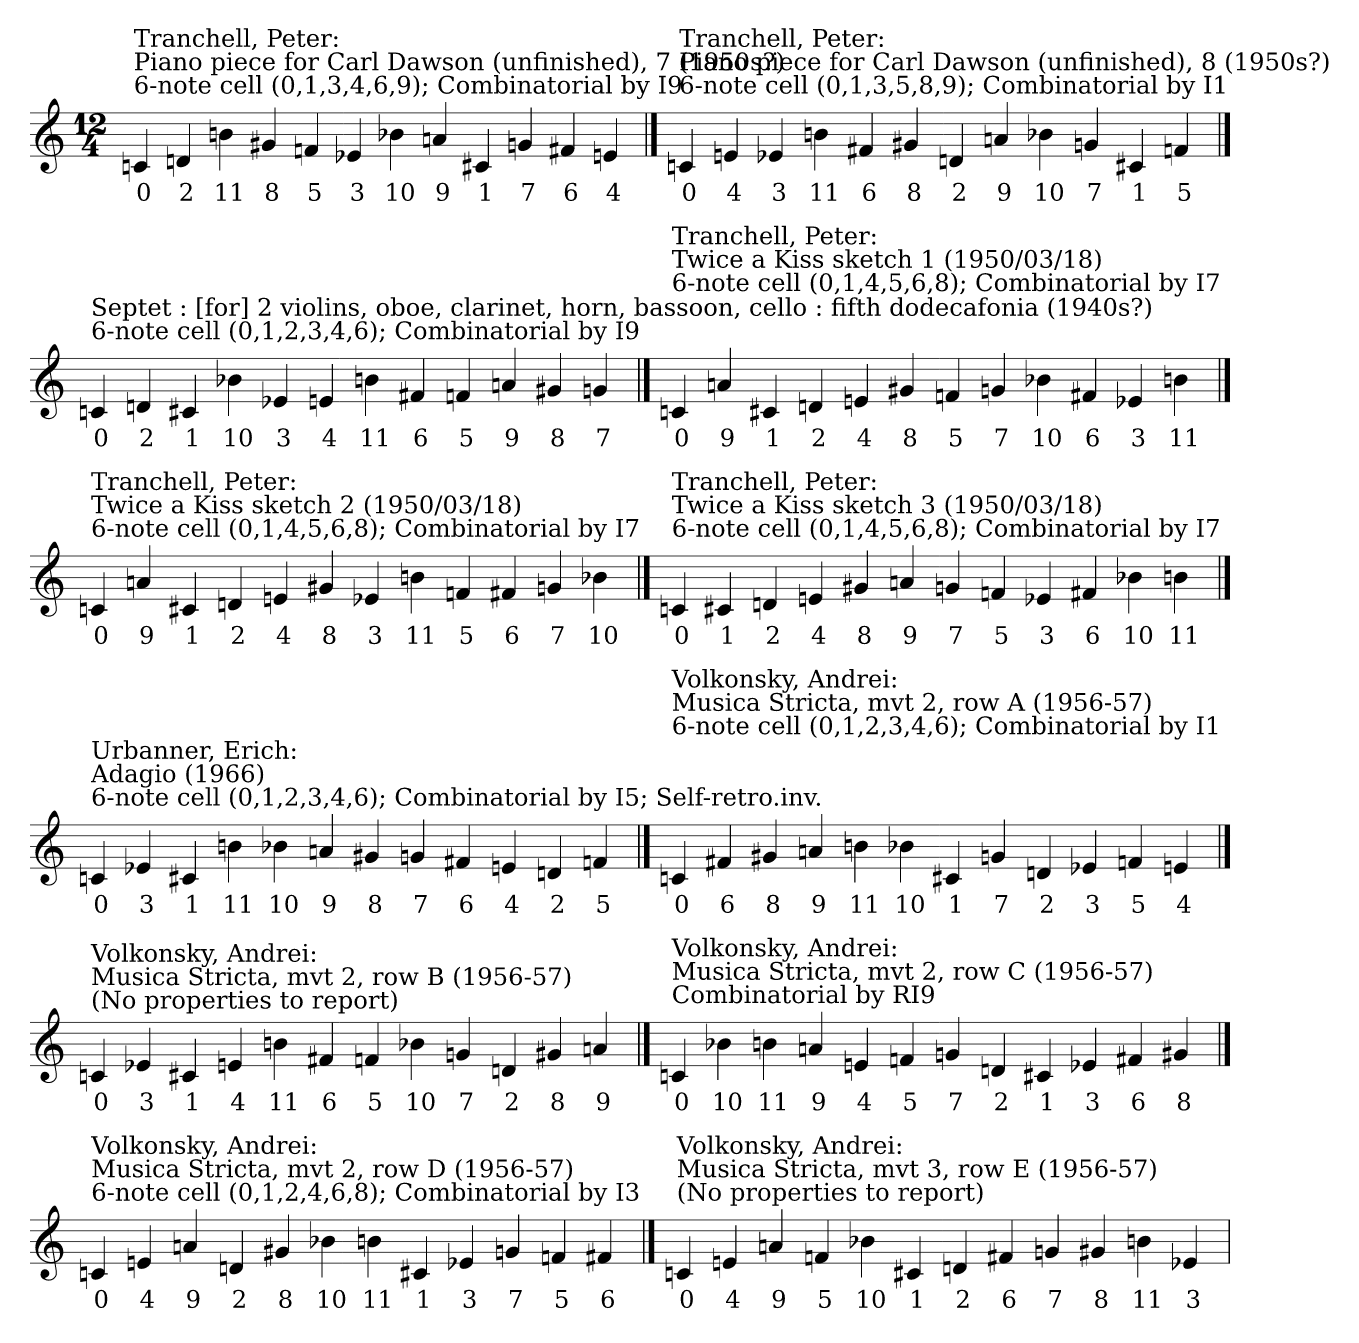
**kern	**text
*part1	*part1
*staff1	*staff1
!!LO:LB:g=z
*M12/4	*
==1489	==1489
!LO:TX:t=Tranchell, Peter&colon; \nPiano piece for Carl Dawson (unfinished), 7 (1950s?)\n6-note cell (0,1,3,4,6,9); Combinatorial by I9	!
4cn	0
4dn	2
4bn	11
4g#X	8
4fn	5
4e-X	3
4b-X	10
4an	9
4c#X	1
4gn	7
4f#X	6
4en	4
!!LO:LB:g=z
==1490	==1490
!LO:TX:t=Tranchell, Peter&colon; \nPiano piece for Carl Dawson (unfinished), 8 (1950s?)\n6-note cell (0,1,3,5,8,9); Combinatorial by I1	!
4cn	0
4en	4
4e-X	3
4bn	11
4f#X	6
4g#X	8
4dn	2
4an	9
4b-X	10
4gn	7
4c#X	1
4fn	5
!!LO:LB:g=z
==1491	==1491
!LO:TX:t=Tranchell, Peter&colon; \nSeptet &colon; [for] 2 violins, oboe, clarinet, horn, bassoon, cello &colon; fifth dodecafonia (1940s?)\n6-note cell (0,1,2,3,4,6); Combinatorial by I9	!
4cn	0
4dn	2
4c#X	1
4b-X	10
4e-X	3
4en	4
4bn	11
4f#X	6
4fn	5
4an	9
4g#X	8
4gn	7
!!LO:LB:g=z
==1492	==1492
!LO:TX:t=Tranchell, Peter&colon; \nTwice a Kiss sketch 1 (1950/03/18)\n6-note cell (0,1,4,5,6,8); Combinatorial by I7	!
4cn	0
4an	9
4c#X	1
4dn	2
4en	4
4g#X	8
4fn	5
4gn	7
4b-X	10
4f#X	6
4e-X	3
4bn	11
!!LO:LB:g=z
==1493	==1493
!LO:TX:t=Tranchell, Peter&colon; \nTwice a Kiss sketch 2 (1950/03/18)\n6-note cell (0,1,4,5,6,8); Combinatorial by I7	!
4cn	0
4an	9
4c#X	1
4dn	2
4en	4
4g#X	8
4e-X	3
4bn	11
4fn	5
4f#X	6
4gn	7
4b-X	10
!!LO:LB:g=z
==1494	==1494
!LO:TX:t=Tranchell, Peter&colon; \nTwice a Kiss sketch 3 (1950/03/18)\n6-note cell (0,1,4,5,6,8); Combinatorial by I7	!
4cn	0
4c#X	1
4dn	2
4en	4
4g#X	8
4an	9
4gn	7
4fn	5
4e-X	3
4f#X	6
4b-X	10
4bn	11
!!LO:LB:g=z
==1495	==1495
!LO:TX:t=Urbanner, Erich&colon; \nAdagio (1966)\n6-note cell (0,1,2,3,4,6); Combinatorial by I5; Self-retro.inv.	!
4cn	0
4e-X	3
4c#X	1
4bn	11
4b-X	10
4an	9
4g#X	8
4gn	7
4f#X	6
4en	4
4dn	2
4fn	5
!!LO:LB:g=z
==1496	==1496
!LO:TX:t=Volkonsky, Andrei&colon; \nMusica Stricta, mvt 2, row A (1956-57)\n6-note cell (0,1,2,3,4,6); Combinatorial by I1	!
4cn	0
4f#X	6
4g#X	8
4an	9
4bn	11
4b-X	10
4c#X	1
4gn	7
4dn	2
4e-X	3
4fn	5
4en	4
!!LO:LB:g=z
==1497	==1497
!LO:TX:t=Volkonsky, Andrei&colon; \nMusica Stricta, mvt 2, row B (1956-57)\n(No properties to report)	!
4cn	0
4e-X	3
4c#X	1
4en	4
4bn	11
4f#X	6
4fn	5
4b-X	10
4gn	7
4dn	2
4g#X	8
4an	9
!!LO:LB:g=z
==1498	==1498
!LO:TX:t=Volkonsky, Andrei&colon; \nMusica Stricta, mvt 2, row C (1956-57)\nCombinatorial by RI9	!
4cn	0
4b-X	10
4bn	11
4an	9
4en	4
4fn	5
4gn	7
4dn	2
4c#X	1
4e-X	3
4f#X	6
4g#X	8
!!LO:LB:g=z
==1499	==1499
!LO:TX:t=Volkonsky, Andrei&colon; \nMusica Stricta, mvt 2, row D (1956-57)\n6-note cell (0,1,2,4,6,8); Combinatorial by I3	!
4cn	0
4en	4
4an	9
4dn	2
4g#X	8
4b-X	10
4bn	11
4c#X	1
4e-X	3
4gn	7
4fn	5
4f#X	6
!!LO:LB:g=z
==1500	==1500
!LO:TX:t=Volkonsky, Andrei&colon; \nMusica Stricta, mvt 3, row E (1956-57)\n(No properties to report)	!
4cn	0
4en	4
4an	9
4fn	5
4b-X	10
4c#X	1
4dn	2
4f#X	6
4gn	7
4g#X	8
4bn	11
4e-X	3
=	=
*-	*-
